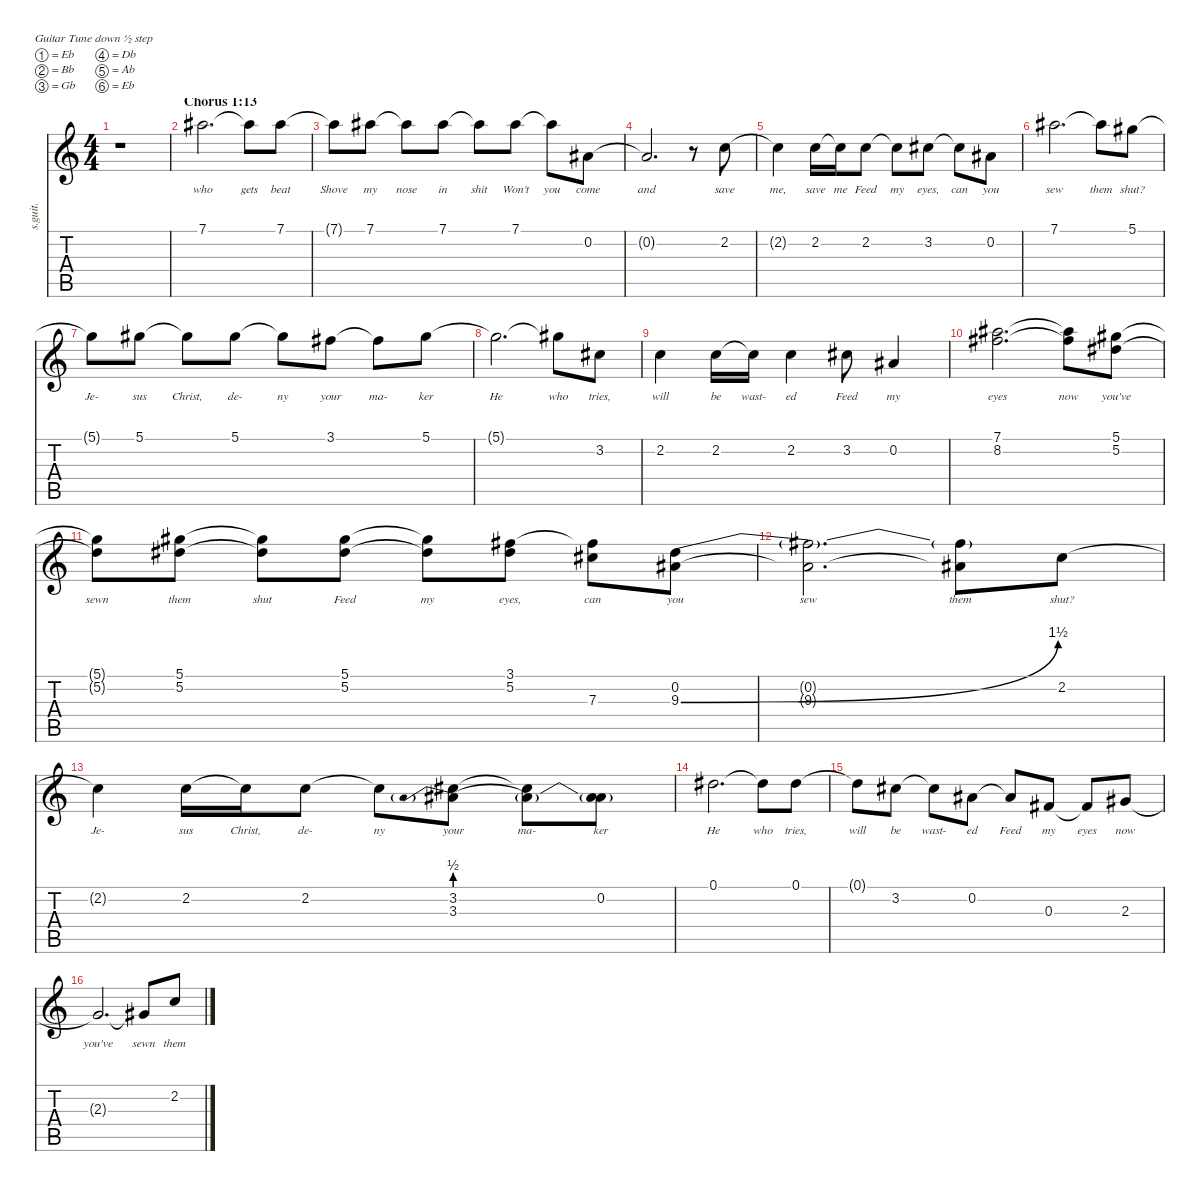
\defaultSystemsLayout 4
\hideDynamics
\bracketExtendMode nobrackets
\track ("Layne Staley and Jerry Cantrell - Vocals" "s.guit.") {instrument tenorsax}
\staff {score tabs}
\tuning (Eb4 Bb3 Gb3 Db3 Ab2 Eb2)
\displaytranspose 12
\ts (4 4)
\tempo (108 hide)
\clef g2
\ks c
r.1{dy f} |
\section ("" "Chorus 1:13")
\tempo (111 hide)
7.1{acc #}.2{d lyrics (0 "who") lyrics (1 "") lyrics (2 "") lyrics (3 "") lyrics (4 "") dy ff} 7.1{t acc #}.8{lyrics (0 "gets") lyrics (1 "") lyrics (2 "") lyrics (3 "") lyrics (4 "")} 7.1{acc #}.8{lyrics (0 "beat") lyrics (1 "") lyrics (2 "") lyrics (3 "") lyrics (4 "")} |
7.1{t acc #}.8{lyrics (0 "Shove") lyrics (1 "") lyrics (2 "") lyrics (3 "") lyrics (4 "")} 7.1{acc #}.8{lyrics (0 "my") lyrics (1 "") lyrics (2 "") lyrics (3 "") lyrics (4 "")} 7.1{t acc #}.8{lyrics (0 "nose") lyrics (1 "") lyrics (2 "") lyrics (3 "") lyrics (4 "")} 7.1{acc #}.8{lyrics (0 "in") lyrics (1 "") lyrics (2 "") lyrics (3 "") lyrics (4 "")} 7.1{t acc #}.8{lyrics (0 "shit") lyrics (1 "") lyrics (2 "") lyrics (3 "") lyrics (4 "")} 7.1{acc #}.8{lyrics (0 "Won't") lyrics (1 "") lyrics (2 "") lyrics (3 "") lyrics (4 "")} 7.1{t acc #}.8{lyrics (0 "you") lyrics (1 "") lyrics (2 "") lyrics (3 "") lyrics (4 "")} 0.2{acc #}.8{lyrics (0 "come") lyrics (1 "") lyrics (2 "") lyrics (3 "") lyrics (4 "")} |
0.2{t acc #}.2{d lyrics (0 "and") lyrics (1 "") lyrics (2 "") lyrics (3 "") lyrics (4 "")} r.8 2.2.8{lyrics (0 "save") lyrics (1 "") lyrics (2 "") lyrics (3 "") lyrics (4 "") dy f} |
2.2{t}.4{lyrics (0 "me,") lyrics (1 "") lyrics (2 "") lyrics (3 "") lyrics (4 "")} 2.2.16{lyrics (0 "save") lyrics (1 "") lyrics (2 "") lyrics (3 "") lyrics (4 "")} 2.2{t}.16{lyrics (0 "me") lyrics (1 "") lyrics (2 "") lyrics (3 "") lyrics (4 "")} 2.2.8{lyrics (0 "Feed") lyrics (1 "") lyrics (2 "") lyrics (3 "") lyrics (4 "")} 2.2{t}.8{lyrics (0 "my") lyrics (1 "") lyrics (2 "") lyrics (3 "") lyrics (4 "")} 3.2{acc #}.8{lyrics (0 "eyes,") lyrics (1 "") lyrics (2 "") lyrics (3 "") lyrics (4 "")} 3.2{t acc #}.8{lyrics (0 "can") lyrics (1 "") lyrics (2 "") lyrics (3 "") lyrics (4 "")} 0.2{acc #}.8{lyrics (0 "you") lyrics (1 "") lyrics (2 "") lyrics (3 "") lyrics (4 "")} |
7.1{acc #}.2{d lyrics (0 "sew") lyrics (1 "") lyrics (2 "") lyrics (3 "") lyrics (4 "") dy ff} 7.1{t acc #}.8{lyrics (0 "them") lyrics (1 "") lyrics (2 "") lyrics (3 "") lyrics (4 "")} 5.1{acc #}.8{lyrics (0 "shut?") lyrics (1 "") lyrics (2 "") lyrics (3 "") lyrics (4 "")} |
5.1{t acc #}.8{lyrics (0 "Je-") lyrics (1 "") lyrics (2 "") lyrics (3 "") lyrics (4 "") dy f} 5.1{acc #}.8{lyrics (0 "sus") lyrics (1 "") lyrics (2 "") lyrics (3 "") lyrics (4 "") dy ff} 5.1{t acc #}.8{lyrics (0 "Christ,") lyrics (1 "") lyrics (2 "") lyrics (3 "") lyrics (4 "") dy f} 5.1{acc #}.8{lyrics (0 "de-") lyrics (1 "") lyrics (2 "") lyrics (3 "") lyrics (4 "") dy ff} 5.1{t acc #}.8{lyrics (0 "ny") lyrics (1 "") lyrics (2 "") lyrics (3 "") lyrics (4 "") dy f} 3.1{acc #}.8{lyrics (0 "your") lyrics (1 "") lyrics (2 "") lyrics (3 "") lyrics (4 "") dy ff} 3.1{t acc #}.8{lyrics (0 "ma-") lyrics (1 "") lyrics (2 "") lyrics (3 "") lyrics (4 "") dy f} 5.1{acc #}.8{lyrics (0 "ker") lyrics (1 "") lyrics (2 "") lyrics (3 "") lyrics (4 "") dy ff} |
5.1{t acc #}.2{d lyrics (0 "He") lyrics (1 "") lyrics (2 "") lyrics (3 "") lyrics (4 "") dy f} 5.1{t acc #}.8{lyrics (0 "who") lyrics (1 "") lyrics (2 "") lyrics (3 "") lyrics (4 "")} 3.2{acc #}.8{lyrics (0 "tries,") lyrics (1 "") lyrics (2 "") lyrics (3 "") lyrics (4 "") dy ff} |
2.2.4{lyrics (0 "will") lyrics (1 "") lyrics (2 "") lyrics (3 "") lyrics (4 "")} 2.2.16{lyrics (0 "be") lyrics (1 "") lyrics (2 "") lyrics (3 "") lyrics (4 "")} 2.2{t}.16{lyrics (0 "wast-") lyrics (1 "") lyrics (2 "") lyrics (3 "") lyrics (4 "") dy f} 2.2.4{lyrics (0 "ed") lyrics (1 "") lyrics (2 "") lyrics (3 "") lyrics (4 "") dy ff} 3.2{acc #}.8{lyrics (0 "Feed") lyrics (1 "") lyrics (2 "") lyrics (3 "") lyrics (4 "")} 0.2{acc #}.4{lyrics (0 "my") lyrics (1 "") lyrics (2 "") lyrics (3 "") lyrics (4 "")} |
(7.1{acc #} 8.2{acc #}).2{d lyrics (0 "eyes") lyrics (1 "") lyrics (2 "") lyrics (3 "") lyrics (4 "")} (7.1{t acc #} 8.2{t acc #}).8{lyrics (0 "now") lyrics (1 "") lyrics (2 "") lyrics (3 "") lyrics (4 "")} (5.1{acc #} 5.2{acc #}).8{lyrics (0 "you've") lyrics (1 "") lyrics (2 "") lyrics (3 "") lyrics (4 "")} |
(5.1{t acc #} 5.2{t acc #}).8{lyrics (0 "sewn") lyrics (1 "") lyrics (2 "") lyrics (3 "") lyrics (4 "")} (5.1{acc #} 5.2{acc #}).8{lyrics (0 "them") lyrics (1 "") lyrics (2 "") lyrics (3 "") lyrics (4 "")} (5.1{t acc #} 5.2{t acc #}).8{lyrics (0 "shut") lyrics (1 "") lyrics (2 "") lyrics (3 "") lyrics (4 "")} (5.1{acc #} 5.2{acc #}).8{lyrics (0 "Feed") lyrics (1 "") lyrics (2 "") lyrics (3 "") lyrics (4 "")} (5.1{t acc #} 5.2{t acc #}).8{lyrics (0 "my") lyrics (1 "") lyrics (2 "") lyrics (3 "") lyrics (4 "")} (3.1{acc #} 5.2{acc #}).8{lyrics (0 "eyes,") lyrics (1 "") lyrics (2 "") lyrics (3 "") lyrics (4 "")} (3.1{t acc #} 7.3{acc #}).8{lyrics (0 "can") lyrics (1 "") lyrics (2 "") lyrics (3 "") lyrics (4 "")} (0.2{acc #} 9.3{be (bend 0 0 15 6) acc #}).8{lyrics (0 "you") lyrics (1 "") lyrics (2 "") lyrics (3 "") lyrics (4 "")} |
(0.2{t acc #} 9.3{t}).2{d lyrics (0 "sew") lyrics (1 "") lyrics (2 "") lyrics (3 "") lyrics (4 "")} (0.2{t acc #} 9.3{t}).8{lyrics (0 "them") lyrics (1 "") lyrics (2 "") lyrics (3 "") lyrics (4 "") dy f} 2.2.8{lyrics (0 "shut?") lyrics (1 "") lyrics (2 "") lyrics (3 "") lyrics (4 "")} |
2.2{t}.4{lyrics (0 "Je-") lyrics (1 "") lyrics (2 "") lyrics (3 "") lyrics (4 "")} 2.2.16{lyrics (0 "sus") lyrics (1 "") lyrics (2 "") lyrics (3 "") lyrics (4 "")} 2.2{t}.16{lyrics (0 "Christ,") lyrics (1 "") lyrics (2 "") lyrics (3 "") lyrics (4 "")} 2.2.8{lyrics (0 "de-") lyrics (1 "") lyrics (2 "") lyrics (3 "") lyrics (4 "")} 2.2{t}.8{lyrics (0 "ny") lyrics (1 "") lyrics (2 "") lyrics (3 "") lyrics (4 "")} (3.2{acc #} 3.3{be (prebend 0 2 60 2)}).8{lyrics (0 "your") lyrics (1 "") lyrics (2 "") lyrics (3 "") lyrics (4 "")} (3.2{t acc #} 3.3{t}).8{lyrics (0 "ma-") lyrics (1 "") lyrics (2 "") lyrics (3 "") lyrics (4 "")} (0.2{acc #} 3.3{t}).8{lyrics (0 "ker") lyrics (1 "") lyrics (2 "") lyrics (3 "") lyrics (4 "")} |
0.1{acc #}.2{d lyrics (0 "He") lyrics (1 "") lyrics (2 "") lyrics (3 "") lyrics (4 "") dy ff} 0.1{t acc #}.8{lyrics (0 "who") lyrics (1 "") lyrics (2 "") lyrics (3 "") lyrics (4 "")} 0.1{acc #}.8{lyrics (0 "tries,") lyrics (1 "") lyrics (2 "") lyrics (3 "") lyrics (4 "")} |
0.1{t acc #}.8{lyrics (0 "will") lyrics (1 "") lyrics (2 "") lyrics (3 "") lyrics (4 "")} 3.2{acc #}.8{lyrics (0 "be") lyrics (1 "") lyrics (2 "") lyrics (3 "") lyrics (4 "")} 3.2{t acc #}.8{lyrics (0 "wast-") lyrics (1 "") lyrics (2 "") lyrics (3 "") lyrics (4 "") dy f} 0.2{acc #}.8{lyrics (0 "ed") lyrics (1 "") lyrics (2 "") lyrics (3 "") lyrics (4 "") dy ff} 0.2{t acc #}.8{lyrics (0 "Feed") lyrics (1 "") lyrics (2 "") lyrics (3 "") lyrics (4 "") dy f} 0.3{acc #}.8{lyrics (0 "my") lyrics (1 "") lyrics (2 "") lyrics (3 "") lyrics (4 "") dy ff} 0.3{t acc #}.8{lyrics (0 "eyes") lyrics (1 "") lyrics (2 "") lyrics (3 "") lyrics (4 "") dy f} 2.3{acc #}.8{lyrics (0 "now") lyrics (1 "") lyrics (2 "") lyrics (3 "") lyrics (4 "") dy ff} |
2.3{t acc #}.2{d lyrics (0 "you've") lyrics (1 "") lyrics (2 "") lyrics (3 "") lyrics (4 "") dy f} 2.3{t acc #}.8{lyrics (0 "sewn") lyrics (1 "") lyrics (2 "") lyrics (3 "") lyrics (4 "")} 2.2.8{lyrics (0 "them") lyrics (1 "") lyrics (2 "") lyrics (3 "") lyrics (4 "") dy ff}
